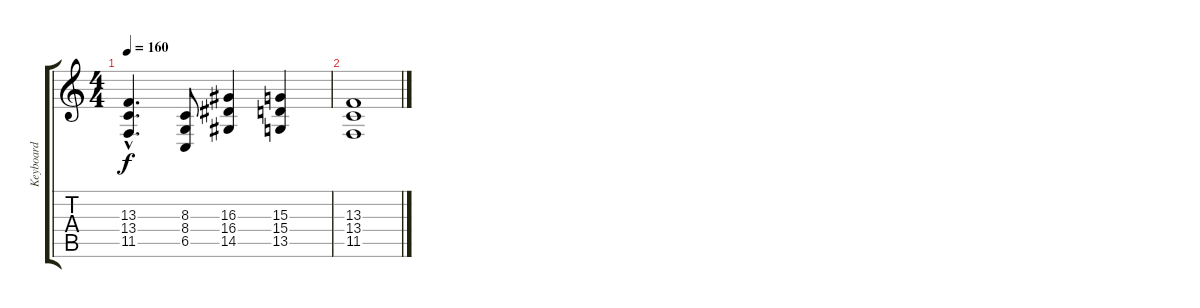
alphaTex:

\track ("Keyboard" "Keyboard") {instrument acousticgrandpiano}
\staff {score tabs}
\tuning (Db4 Ab3 E3 B2 Gb2 Db2) {hide}
\ts (4 4)
\tempo 160
\clef g2
\ks c
(13.3{hac} 13.4{hac} 11.5{hac}).4{d dy f instrument orchestrahit} (8.3 8.4 6.5).8 (16.3 16.4 14.5).4 (15.3 15.4 13.5).4 |
(13.3 13.4 11.5).1
